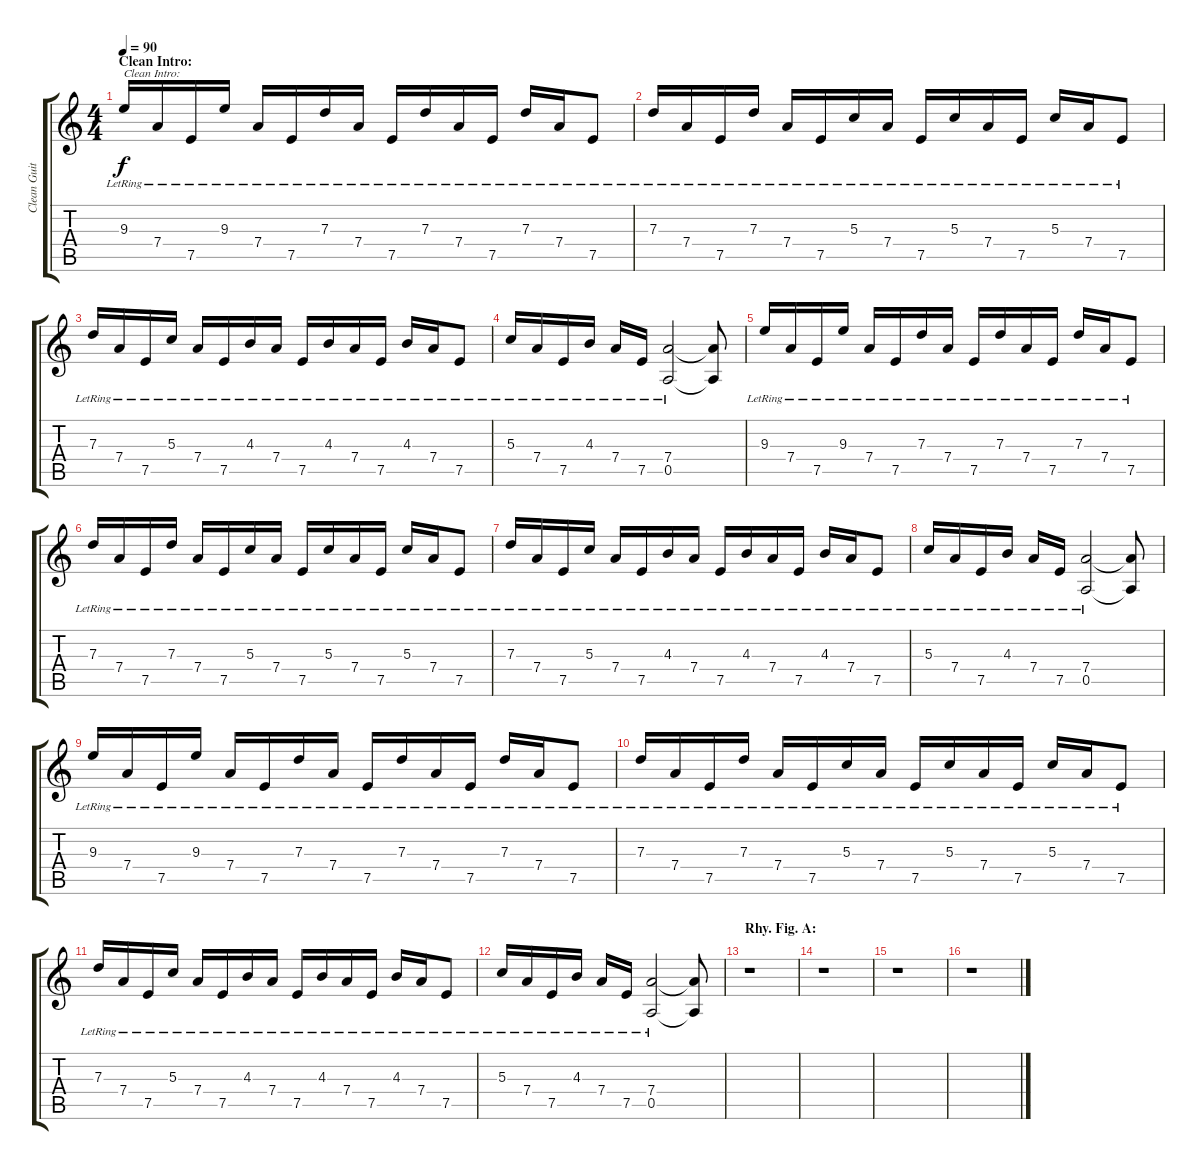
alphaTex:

\track ("Clean Guitar" "Clean Guit") {instrument acousticguitarsteel}
\staff {score tabs}
\tuning (E4 B3 G3 D3 A2 E2) {hide}
\ts (4 4)
\section ("" "Clean Intro:")
\tempo 90
\clef g2
\ks c
9.3{lr}.16{txt "Clean Intro:" dy f instrument acousticguitarsteel} 7.4{lr}.16 7.5{lr}.16 9.3{lr}.16 7.4{lr}.16 7.5{lr}.16 7.3{lr}.16 7.4{lr}.16 7.5{lr}.16 7.3{lr}.16 7.4{lr}.16 7.5{lr}.16 7.3{lr}.16 7.4{lr}.16 7.5{lr}.8 |
7.3{lr}.16 7.4{lr}.16 7.5{lr}.16 7.3{lr}.16 7.4{lr}.16 7.5{lr}.16 5.3{lr}.16 7.4{lr}.16 7.5{lr}.16 5.3{lr}.16 7.4{lr}.16 7.5{lr}.16 5.3{lr}.16 7.4{lr}.16 7.5{lr}.8 |
7.3{lr}.16 7.4{lr}.16 7.5{lr}.16 5.3{lr}.16 7.4{lr}.16 7.5{lr}.16 4.3{lr}.16 7.4{lr}.16 7.5{lr}.16 4.3{lr}.16 7.4{lr}.16 7.5{lr}.16 4.3{lr}.16 7.4{lr}.16 7.5{lr}.8 |
5.3{lr}.16 7.4{lr}.16 7.5{lr}.16 4.3{lr}.16 7.4{lr}.16 7.5{lr}.16 (7.4{lr} 0.5{lr}).2 (7.4{t} 0.5{t}).8 |
9.3{lr}.16 7.4{lr}.16 7.5{lr}.16 9.3{lr}.16 7.4{lr}.16 7.5{lr}.16 7.3{lr}.16 7.4{lr}.16 7.5{lr}.16 7.3{lr}.16 7.4{lr}.16 7.5{lr}.16 7.3{lr}.16 7.4{lr}.16 7.5{lr}.8 |
7.3{lr}.16 7.4{lr}.16 7.5{lr}.16 7.3{lr}.16 7.4{lr}.16 7.5{lr}.16 5.3{lr}.16 7.4{lr}.16 7.5{lr}.16 5.3{lr}.16 7.4{lr}.16 7.5{lr}.16 5.3{lr}.16 7.4{lr}.16 7.5{lr}.8 |
7.3{lr}.16 7.4{lr}.16 7.5{lr}.16 5.3{lr}.16 7.4{lr}.16 7.5{lr}.16 4.3{lr}.16 7.4{lr}.16 7.5{lr}.16 4.3{lr}.16 7.4{lr}.16 7.5{lr}.16 4.3{lr}.16 7.4{lr}.16 7.5{lr}.8 |
5.3{lr}.16 7.4{lr}.16 7.5{lr}.16 4.3{lr}.16 7.4{lr}.16 7.5{lr}.16 (7.4{lr} 0.5{lr}).2 (7.4{t} 0.5{t}).8 |
9.3{lr}.16 7.4{lr}.16 7.5{lr}.16 9.3{lr}.16 7.4{lr}.16 7.5{lr}.16 7.3{lr}.16 7.4{lr}.16 7.5{lr}.16 7.3{lr}.16 7.4{lr}.16 7.5{lr}.16 7.3{lr}.16 7.4{lr}.16 7.5{lr}.8 |
7.3{lr}.16 7.4{lr}.16 7.5{lr}.16 7.3{lr}.16 7.4{lr}.16 7.5{lr}.16 5.3{lr}.16 7.4{lr}.16 7.5{lr}.16 5.3{lr}.16 7.4{lr}.16 7.5{lr}.16 5.3{lr}.16 7.4{lr}.16 7.5{lr}.8 |
7.3{lr}.16 7.4{lr}.16 7.5{lr}.16 5.3{lr}.16 7.4{lr}.16 7.5{lr}.16 4.3{lr}.16 7.4{lr}.16 7.5{lr}.16 4.3{lr}.16 7.4{lr}.16 7.5{lr}.16 4.3{lr}.16 7.4{lr}.16 7.5{lr}.8 |
5.3{lr}.16 7.4{lr}.16 7.5{lr}.16 4.3{lr}.16 7.4{lr}.16 7.5{lr}.16 (7.4{lr} 0.5{lr}).2 (7.4{t} 0.5{t}).8 |
\section ("" "Rhy. Fig. A:")
r.1 |
r.1 |
r.1 |
r.1
